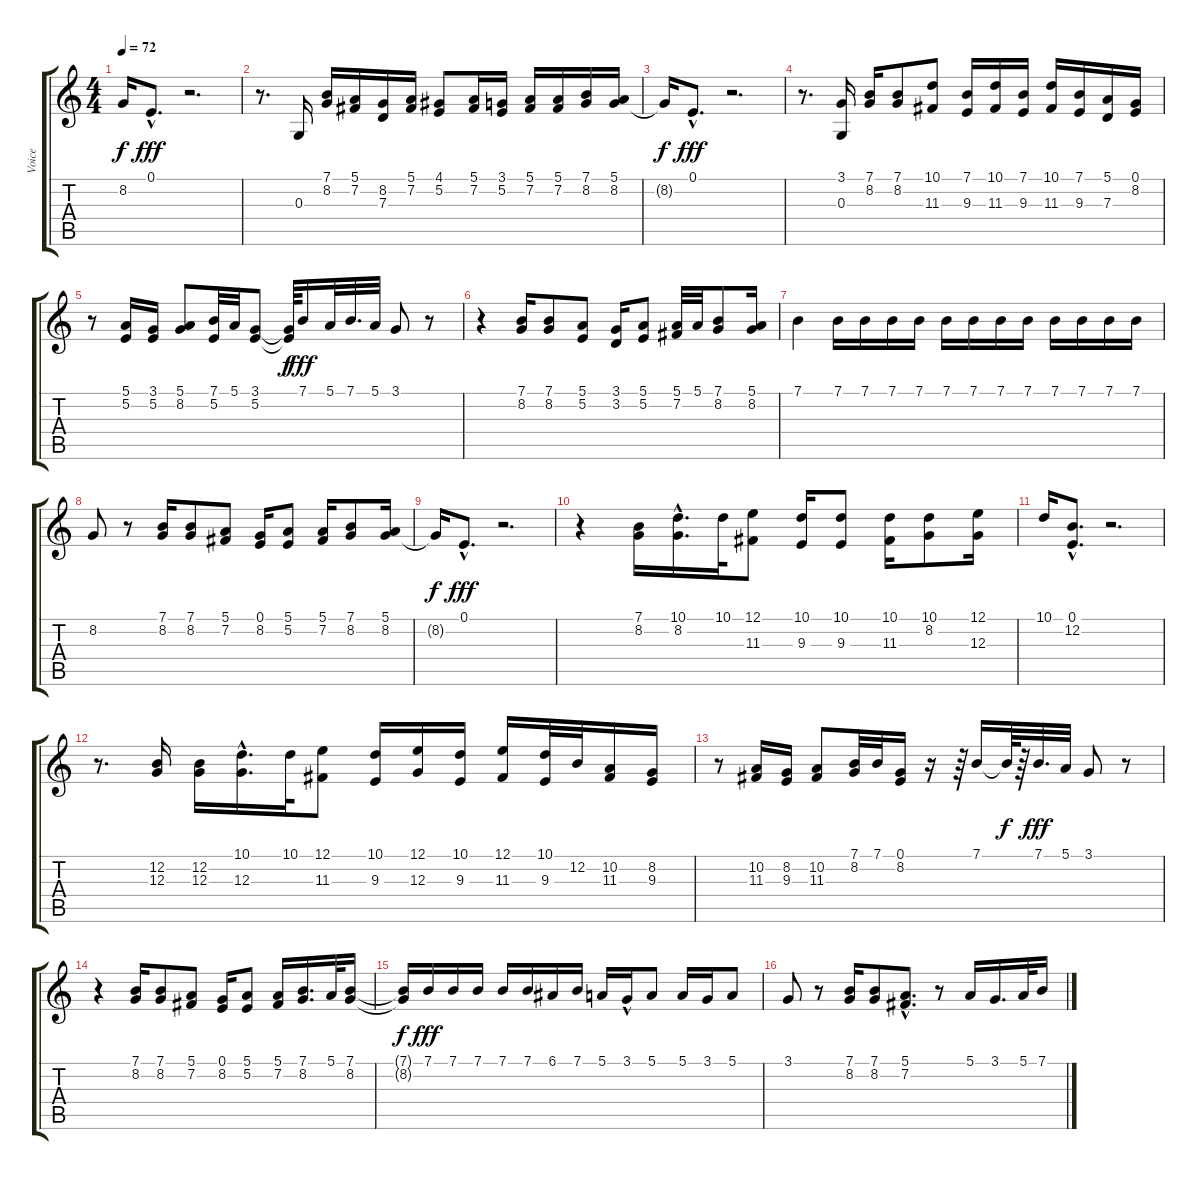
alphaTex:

\track ("Voice" "Voice") {instrument bassoon}
\staff {score tabs}
\tuning (E4 B3 G3 D3 A2 E2) {hide}
\ts (4 4)
\tempo 72
\clef g2
\ks c
8.2{t}.16{dy f} 0.1{hac}.8{d dy fff} r.2{d} |
r.8{d} 0.3.16 (7.1 8.2).16 (5.1 7.2).16 (8.2 7.3).16 (5.1 7.2).16 (4.1 5.2).8 (5.1 7.2).16 (3.1 5.2).16 (5.1 7.2).16 (5.1 7.2).16 (7.1 8.2).16 (5.1 8.2).16 |
8.2{t}.16{dy f} 0.1{hac}.8{d dy fff} r.2{d} |
r.8{d} (3.1 0.3).16 (7.1 8.2).16 (7.1 8.2).8 (10.1 11.3).8 (7.1 9.3).16 (10.1 11.3).16 (7.1 9.3).16 (10.1 11.3).16 (7.1 9.3).16 (5.1 7.3).16 (0.1 8.2).16 |
r.8 (5.1 5.2).16 (3.1 5.2).16 (5.1 8.2).8 (7.1 5.2).32 5.1.32 (3.1 5.2).8 (3.1{t} 5.2{t}).64{dy f} 7.1.16{dy fff} 5.1.32 7.1.32{d} 5.1.32 3.1.8 r.8 |
r.4 (7.1 8.2).16 (7.1 8.2).8 (5.1 5.2).8 (3.1 3.2).16 (5.1 5.2).8 (5.1 7.2).32 5.1.32 (7.1 8.2).8 (5.1 8.2).16 |
7.1.4 7.1.16 7.1.16 7.1.16 7.1.16 7.1.16 7.1.16 7.1.16 7.1.16 7.1.16 7.1.16 7.1.16 7.1.16 |
8.2.8 r.8 (7.1 8.2).16 (7.1 8.2).8 (5.1 7.2).8 (0.1 8.2).16 (5.1 5.2).8 (5.1 7.2).16 (7.1 8.2).8 (5.1 8.2).16 |
8.2{t}.16{dy f} 0.1{hac}.8{d dy fff} r.2{d} |
r.4 (7.1 8.2).16 (10.1{hac} 8.2).16{d} 10.1.32 (12.1 11.3).8 (10.1 9.3).16 (10.1 9.3).8 (10.1 11.3).16 (10.1 8.2).8 (12.1 12.3).16 |
10.1.16 (0.1{hac} 12.2{hac}).8{d} r.2{d} |
r.8{d} (12.2 12.3).16 (12.2 12.3).16 (10.1{hac} 12.3).16{d} 10.1.32 (12.1 11.3).8 (10.1 9.3).16 (12.1 12.3).16 (10.1 9.3).16 (12.1 11.3).16 (10.1 9.3).32 12.2.32 (10.2 11.3).16 (8.2 9.3).16 |
r.8 (10.2 11.3).16 (8.2 9.3).16 (10.2 11.3).8 (7.1 8.2).32 7.1.32 (0.1 8.2).16 r.16 r.64 7.1.16 7.1{t}.64{dy f} r.64 7.1.32{d dy fff} 5.1.32 3.1.8 r.8 |
r.4 (7.1 8.2).16 (7.1 8.2).8 (5.1 7.2).8 (0.1 8.2).16 (5.1 5.2).8 (5.1 7.2).16 (7.1 8.2).16{d} 5.1.32 (7.1 8.2).16 |
(7.1{t} 8.2{t}).16{dy f} 7.1.16{dy fff} 7.1.16 7.1.16 7.1.16 7.1.16 6.1.16 7.1.16 5.1.16 3.1{hac}.16 5.1.8 5.1.16 3.1.16 5.1.8 |
3.1.8 r.8 (7.1 8.2).16 (7.1 8.2).8 (5.1{hac} 7.2{hac}).8{d} r.8 5.1.16 3.1.16{d} 5.1.32 7.1.16
